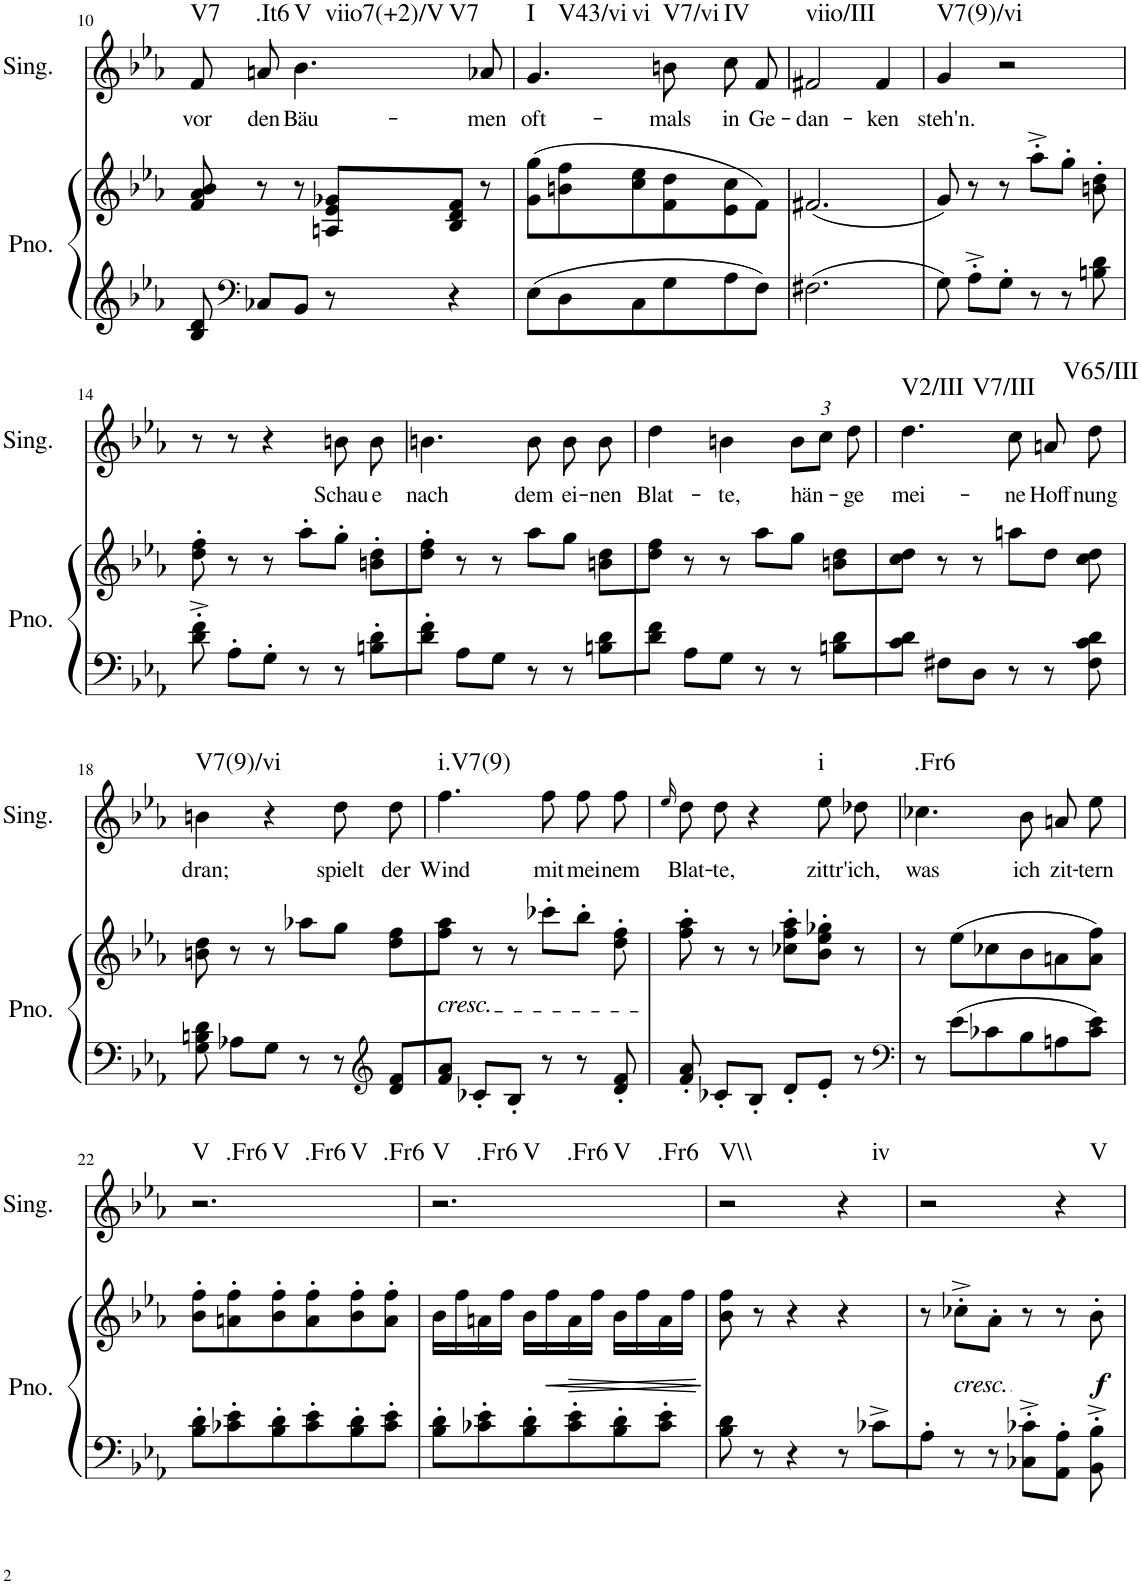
**kern	**kern	**dynam	**kern	**text	**harte
*part2	*part2	*part2	*part1	*part1	*part1
*staff3	*staff2	*staff2/3	*staff1	*staff1	*
*I"Pianoforte	*	*	*I"Singstimme	*	*
*I'Pno.	*	*	*I'Sing.	*	*
!!LO:PB:g=z
*clefG2	*clefG2	*	*clefG2	*	*
*k[b-e-a-]	*k[b-e-a-]	*	*k[b-e-a-]	*	*
*M3/4	*M3/4	*	*M3/4	*	*
=10	=10	=10	=10	=10	=10
!	!	!	!	!LO:LY:b	!LO:H:kt=V7
8B-/ 8d/	8f/ 8a-/ 8b-/	.	8f/	vor	N
*clefF4	*	*	*	*	*
!	!	!	!	!LO:LY:b	!LO:H:kt=.It6
8C-X/L	8r	.	8an/	den	N
!	!	!	!	!LO:LY:b	!LO:H:n=1:kt=V
!	!	!	!	!	!LO:H:n=2:kt=viio7(+2)/V
!	!	!	!	!	!LO:H:n=3:kt=V7
8BB-/J	8r	.	4.b-\	Bäu-	N N N
8r	8An/ 8e-/ 8g-X/L	.	.	.	.
4r	8B-/ 8d/ 8f/J	.	.	.	.
!	!	!	!	!LO:LY:b	!
.	8r	.	8a-X/	-men	.
=11	=11	=11	=11	=11	=11
!	!	!	!	!LO:LY:b	!LO:H:n=1:kt=I
!	!	!	!	!	!LO:H:n=2:kt=V43/vi
!	!	!	!	!	!LO:H:n=3:kt=vi
8E-\L	(8g\ 8gg\L	.	4.g/	oft-	N N N
8D\	8bn\ 8ff\	.	.	.	.
8C\	8cc\ 8ee-\	.	.	.	.
!	!	!	!	!LO:LY:b	!LO:H:kt=V7/vi
8G\	8f\ 8dd\	.	8bn\	-mals	N
!	!	!	!	!LO:LY:b	!LO:H:kt=IV
8A-\	8e-\ 8cc\	.	8cc\	in	N
!	!	!	!	!LO:LY:b	!
8F\J	8f\J)	.	8f/	Ge-	.
=12	=12	=12	=12	=12	=12
!	!	!	!	!LO:LY:b	!LO:H:kt=viio/III
2.F#X\	(2.f#X/	.	2f#X/	-dan-	N
!	!	!	!	!LO:LY:b	!
.	.	.	4f#/	-ken	.
=13	=13	=13	=13	=13	=13
!	!	!	!	!LO:LY:b	!LO:H:kt=V7(9)/vi
8G\	8g/)	.	4g/	steh'n.	N
8A-'^\L	8r	.	.	.	.
8G'\J	8r	.	2r	.	.
8r	8aa-'^\L	.	.	.	.
8r	8gg'\J	.	.	.	.
8Bn\ 8d\	8bn\' 8dd\'	.	.	.	.
!!LO:LB:g=z
=14	=14	=14	=14	=14	=14
8d\'^ 8f\'^	8dd\' 8ff\'	.	8r	.	.
8A-'\L	8r	.	8r	.	.
8G'\J	8r	.	4r	.	.
8r	8aa-'\L	.	.	.	.
!	!	!	!	!LO:LY:b	!
8r	8gg'\J	.	8bn\	Schau-	.
!	!	!	!	!LO:LY:b	!
8Bn\' 8d\'L	8bn\' 8dd\'L	.	8b\	-e	.
=15	=15	=15	=15	=15	=15
!	!	!	!	!LO:LY:b	!
8d\' 8f\'J	8dd\' 8ff\'J	.	4.bn\	nach	.
8A-\L	8r	.	.	.	.
8G\J	8r	.	.	.	.
!	!	!	!	!LO:LY:b	!
8r	8aa-\L	.	8b\	dem	.
!	!	!	!	!LO:LY:b	!
8r	8gg\J	.	8b\	ei-	.
!	!	!	!	!LO:LY:b	!
8Bn\ 8d\L	8bn\ 8dd\L	.	8b\	-nen	.
=16	=16	=16	=16	=16	=16
!	!	!	!	!LO:LY:b	!
8d\ 8f\J	8dd\ 8ff\J	.	4dd\	Blat-	.
8A-\L	8r	.	.	.	.
!	!	!	!	!LO:LY:b	!
8G\J	8r	.	4bn\	-te,	.
8r	8aa-\L	.	.	.	.
*	*	*	*Xbrackettup	*	*
!	!	!	!	!LO:LY:b	!
8r	8gg\J	.	12b\L	hän-	.
.	.	.	12cc\J	.	.
8Bn\ 8d\L	8bn\ 8dd\L	.	.	.	.
!	!	!	!	!LO:LY:b	!
.	.	.	12dd\	-ge	.
=17	=17	=17	=17	=17	=17
!	!	!	!	!LO:LY:b	!LO:H:n=1:kt=V2/III
!	!	!	!	!	!LO:H:n=2:kt=V7/III
8c\ 8d\J	8cc\ 8dd\J	.	4.dd\	mei-	N N
8F#X\L	8r	.	.	.	.
8D\J	8r	.	.	.	.
!	!	!	!	!LO:LY:b	!
8r	8aan\L	.	8cc\	-ne	.
!	!	!	!	!LO:LY:b	!
8r	8dd\J	.	8an/	Hoff-	.
!	!	!	!	!LO:LY:b	!LO:H:kt=V65/III
8F#\ 8c\ 8d\	8cc\ 8dd\	.	8dd\	-nung	N
!!LO:LB:g=z
=18	=18	=18	=18	=18	=18
!	!	!	!	!LO:LY:b	!LO:H:kt=V7(9)/vi
8G\ 8Bn\ 8d\	8bn\ 8dd\	.	4bn\	dran;	N
8A-X\L	8r	.	.	.	.
8G\J	8r	.	4r	.	.
8r	8aa-X\L	.	.	.	.
!	!	!	!	!LO:LY:b	!
8r	8gg\J	.	8dd\	spielt	.
*clefG2	*	*	*	*	*
!	!	!	!	!LO:LY:b	!
8d/ 8f/L	8dd\ 8ff\L	.	8dd\	der	.
=19	=19	=19	=19	=19	=19
!	!LO:TX:b:i:t=cresc.	!	!	!	!
!	!	!	!	!LO:LY:b	!LO:H:kt=i.V7(9)
8f/ 8a-/J	8ff\ 8aa-\J	.	4.ff\	Wind	N
8c-X'/L	8r	.	.	.	.
8B-'/J	8r	.	.	.	.
!	!	!	!	!LO:LY:b	!
8r	8ccc-X'\L	.	8ff\	mit	.
!	!	!	!	!LO:LY:b	!
8r	8bb-'\J	.	8ff\	mei-	.
!	!	!	!	!LO:LY:b	!
8d/' 8f/'	8dd\' 8ff\'	.	8ff\	-nem	.
=20	=20	=20	=20	=20	=20
.	.	.	16qee-/	.	.
!	!	!	!	!LO:LY:b	!
8f/' 8a-/'	8ff\' 8aa-\'	.	8dd\	Blat-	.
!	!	!	!	!LO:LY:b	!
8c-X'/L	8r	.	8dd\	-te,	.
8B-'/J	8r	.	4r	.	.
8d'/L	8cc-X\' 8ff\' 8aa-\'L	.	.	.	.
!	!	!	!	!LO:LY:b	!LO:H:kt=i
8e-'/J	8b-\' 8ee-\' 8gg-X\'J	.	8ee-\	zittr'	N
!	!	!	!	!LO:LY:b	!
8r	8r	.	8dd-X\	ich,	.
=21	=21	=21	=21	=21	=21
*clefF4	*	*	*	*	*
!	!	!	!	!LO:LY:b	!LO:H:kt=.Fr6
8r	8r	.	4.cc-X\	was	N
8e-\L	(8ee-\L	.	.	.	.
8c-X\	8cc-X\	.	.	.	.
!	!	!	!	!LO:LY:b	!
8B-\	8b-\	.	8b-\	ich	.
!	!	!	!	!LO:LY:b	!
8An\	8an\	.	8an/	zit-	.
!	!	!	!	!LO:LY:b	!
8c-\ 8e-\J	8a\ 8ff\J)	.	8ee-\	-tern	.
!!LO:LB:g=z
=22	=22	=22	=22	=22	=22
!	!	!	!	!	!LO:H:n=1:kt=V
!	!	!	!	!	!LO:H:n=2:kt=.Fr6
!	!	!	!	!	!LO:H:n=3:kt=V
!	!	!	!	!	!LO:H:n=4:kt=.Fr6
!	!	!	!	!	!LO:H:n=5:kt=V
!	!	!	!	!	!LO:H:n=6:kt=.Fr6
8B-\' 8d\'L	8b-\' 8ff\'L	.	2.r	.	N N N N N N
8c-X\' 8e-\'	8an\' 8ff\'	.	.	.	.
8B-\' 8d\'	8b-\' 8ff\'	.	.	.	.
8c-\' 8e-\'	8a\' 8ff\'	.	.	.	.
8B-\' 8d\'	8b-\' 8ff\'	.	.	.	.
8c-\' 8e-\'J	8a\' 8ff\'J	.	.	.	.
=23	=23	=23	=23	=23	=23
!	!	!	!	!	!LO:H:n=1:kt=V
!	!	!	!	!	!LO:H:n=2:kt=.Fr6
!	!	!	!	!	!LO:H:n=3:kt=V
!	!	!	!	!	!LO:H:n=4:kt=.Fr6
!	!	!	!	!	!LO:H:n=5:kt=V
!	!	!	!	!	!LO:H:n=6:kt=.Fr6
8B-\' 8d\'L	16b-\LL	.	2.r	.	N N N N N N
.	16ff\	.	.	.	.
8c-X\' 8e-\'	16an\	.	.	.	.
.	16ff\JJ	.	.	.	.
8B-\' 8d\'	16b-\LL	.	.	.	.
!	!	!LO:HP:b	!	!	!
.	16ff\	<	.	.	.
!	!	!LO:HP:n=1:b	!	!	!
8c-\' 8e-\'	16a\	[ >	.	.	.
.	16ff\JJ	]	.	.	.
8B-\' 8d\'	16b-\LL	.	.	.	.
.	16ff\	.	.	.	.
8c-\' 8e-\'J	16a\	.	.	.	.
.	16ff\JJ	.	.	.	.
=24	=24	=24	=24	=24	=24
!	!	!	!	!	!LO:H:kt=V\\
8B-\ 8d\	8b-\ 8ff\	.	2r	.	N
8r	8r	.	.	.	.
4r	4r	.	.	.	.
!	!	!	!	!	!LO:H:kt=iv
8r	4r	.	4r	.	N
8c-X^\L	.	.	.	.	.
=25	=25	=25	=25	=25	=25
8A-'\J	8r	.	2r	.	.
!	!LO:TX:b:i:t=cresc.	!	!	!	!
8r	8cc-X'^\L	.	.	.	.
8r	8a-'\J	.	.	.	.
8C-X\'^ 8c-X\'^L	8r	.	.	.	.
!	!	!	!	!	!LO:H:kt=V
8AA-\' 8A-\'J	8r	.	4r	.	N
!	!	!LO:DY:b	!	!	!
8BB-\'^ 8B-\'^	8b-'\	f	.	.	.
=	=	=	=	=	=
*-	*-	*-	*-	*-	*-
